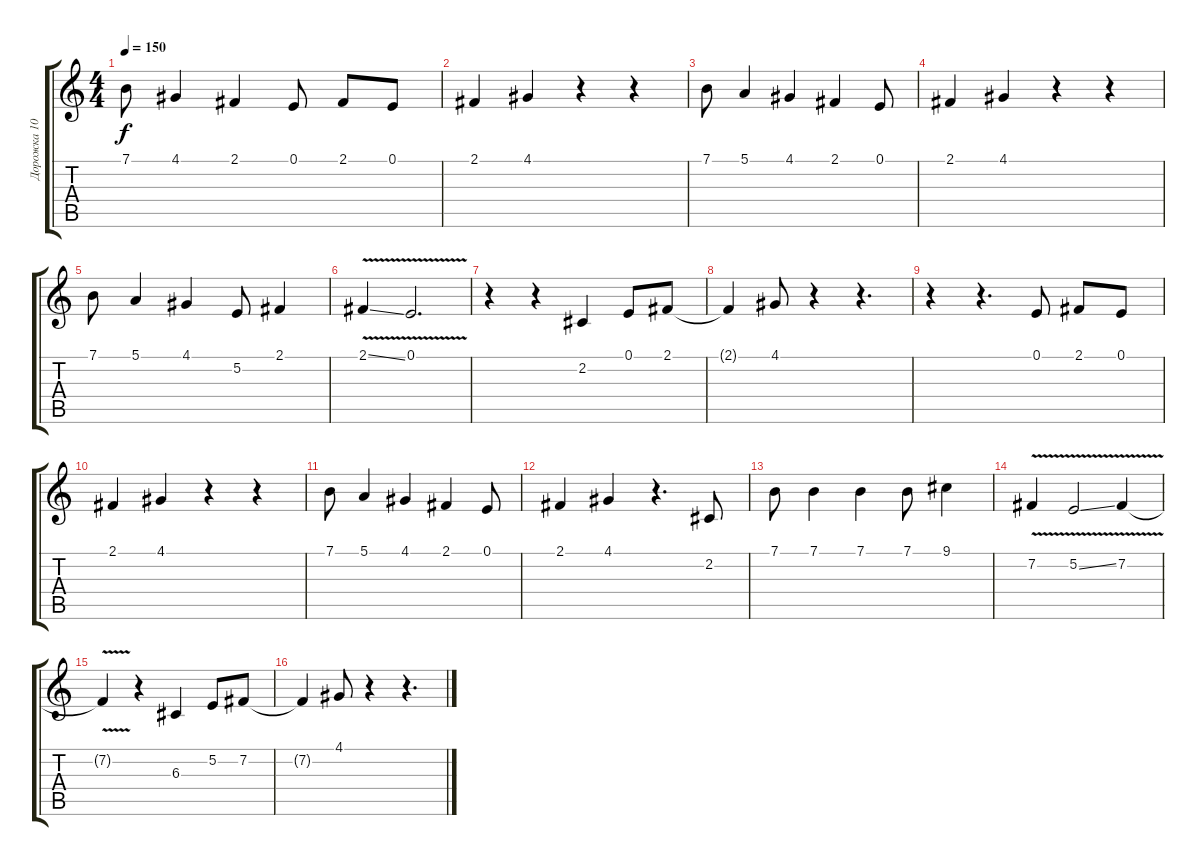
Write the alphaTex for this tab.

\track ("Дорожка 10" "Дорожка 10") {instrument clarinet}
\staff {score tabs}
\tuning (E4 B3 G3 D3 A2 E2) {hide}
\ts (4 4)
\tempo 150
\clef g2
\ks c
7.1{t}.8{dy f} 4.1.4 2.1.4 0.1.8 2.1.8 0.1.8 |
2.1.4 4.1.4 r.4 r.4 |
7.1.8 5.1.4 4.1.4 2.1.4 0.1.8 |
2.1.4 4.1.4 r.4 r.4 |
7.1.8 5.1.4 4.1.4 5.2.8 2.1.4 |
2.1{v ss}.4 0.1{v}.2{d} |
r.4 r.4 2.2.4 0.1.8 2.1.8 |
2.1{t}.4 4.1.8 r.4 r.4{d} |
r.4 r.4{d} 0.1.8 2.1.8 0.1.8 |
2.1.4 4.1.4 r.4 r.4 |
7.1.8 5.1.4 4.1.4 2.1.4 0.1.8 |
2.1.4 4.1.4 r.4{d} 2.2.8 |
7.1.8 7.1.4 7.1.4 7.1.8 9.1.4 |
7.2{v}.4 5.2{v ss}.2 7.2{v}.4 |
7.2{t}.4 r.4 6.3.4 5.2.8 7.2.8 |
7.2{t}.4 4.1.8 r.4 r.4{d}
